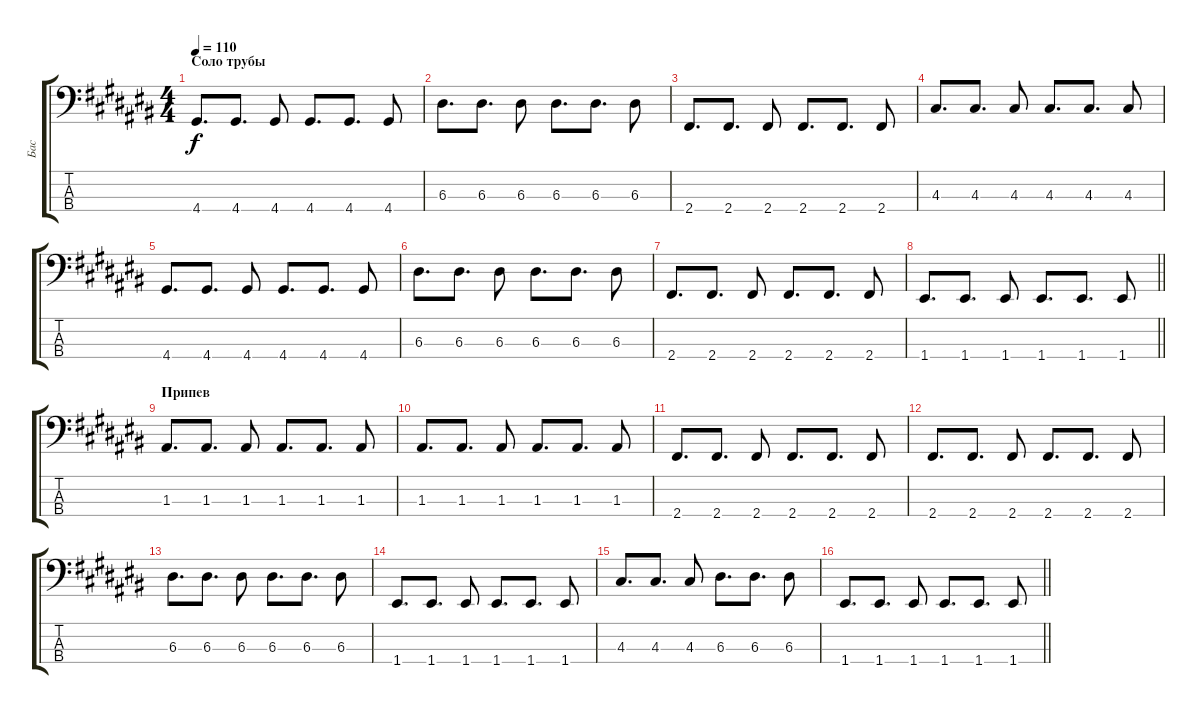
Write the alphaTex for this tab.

\track ("Бас" "Бас") {instrument electricbassfinger}
\staff {score tabs}
\tuning (G2 D2 A1 E1) {hide}
\ts (4 4)
\section ("" "Соло трубы")
\tempo 110
\clef f4
\ks a#minor
4.4.8{d dy f} 4.4.8{d} 4.4.8 4.4.8{d} 4.4.8{d} 4.4.8 |
6.3.8{d} 6.3.8{d} 6.3.8 6.3.8{d} 6.3.8{d} 6.3.8 |
2.4.8{d} 2.4.8{d} 2.4.8 2.4.8{d} 2.4.8{d} 2.4.8 |
4.3.8{d} 4.3.8{d} 4.3.8 4.3.8{d} 4.3.8{d} 4.3.8 |
4.4.8{d} 4.4.8{d} 4.4.8 4.4.8{d} 4.4.8{d} 4.4.8 |
6.3.8{d} 6.3.8{d} 6.3.8 6.3.8{d} 6.3.8{d} 6.3.8 |
2.4.8{d} 2.4.8{d} 2.4.8 2.4.8{d} 2.4.8{d} 2.4.8 |
\barLineRight lightlight
1.4.8{d} 1.4.8{d} 1.4.8 1.4.8{d} 1.4.8{d} 1.4.8 |
\section ("" "Припев")
1.3.8{d} 1.3.8{d} 1.3.8 1.3.8{d} 1.3.8{d} 1.3.8 |
1.3.8{d} 1.3.8{d} 1.3.8 1.3.8{d} 1.3.8{d} 1.3.8 |
2.4.8{d} 2.4.8{d} 2.4.8 2.4.8{d} 2.4.8{d} 2.4.8 |
2.4.8{d} 2.4.8{d} 2.4.8 2.4.8{d} 2.4.8{d} 2.4.8 |
6.3.8{d} 6.3.8{d} 6.3.8 6.3.8{d} 6.3.8{d} 6.3.8 |
1.4.8{d} 1.4.8{d} 1.4.8 1.4.8{d} 1.4.8{d} 1.4.8 |
4.3.8{d} 4.3.8{d} 4.3.8 6.3.8{d} 6.3.8{d} 6.3.8 |
\barLineRight lightlight
1.4.8{d} 1.4.8{d} 1.4.8 1.4.8{d} 1.4.8{d} 1.4.8
